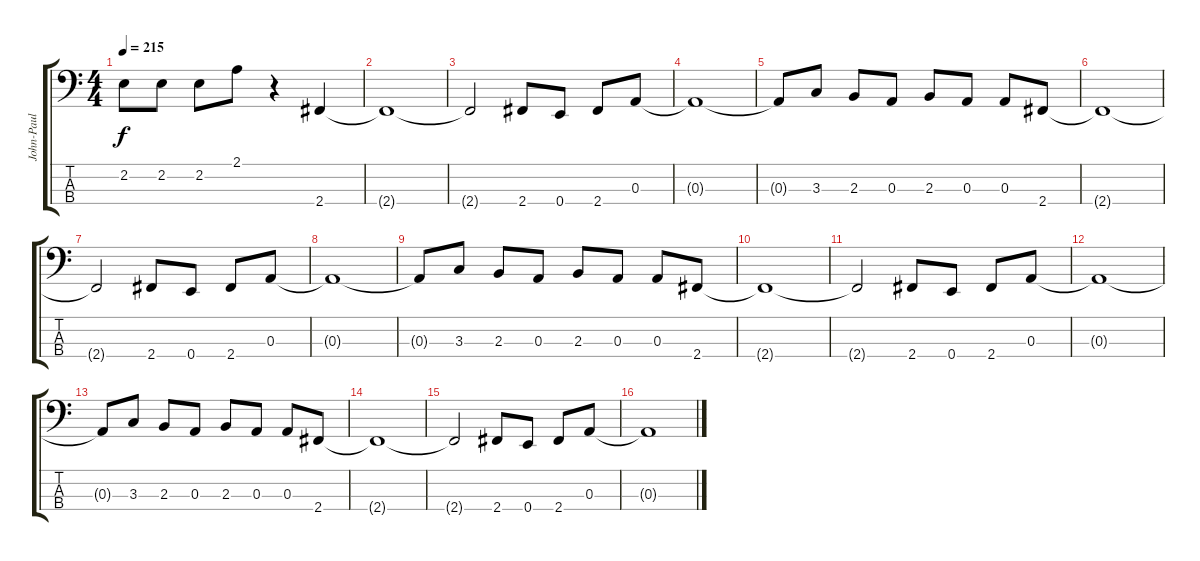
\track ("John-Paul Jones" "John-Paul ") {instrument electricbassfinger}
\staff {score tabs}
\tuning (G2 D2 A1 E1) {hide}
\ts (4 4)
\tempo 215
\clef f4
\ks c
2.2.8{dy f} 2.2.8 2.2.8 2.1.8 r.4 2.4.4 |
2.4{t}.1 |
2.4{t}.2 2.4.8 0.4.8 2.4.8 0.3.8 |
0.3{t}.1 |
0.3{t}.8 3.3.8 2.3.8 0.3.8 2.3.8 0.3.8 0.3.8 2.4.8 |
2.4{t}.1 |
2.4{t}.2 2.4.8 0.4.8 2.4.8 0.3.8 |
0.3{t}.1 |
0.3{t}.8 3.3.8 2.3.8 0.3.8 2.3.8 0.3.8 0.3.8 2.4.8 |
2.4{t}.1 |
2.4{t}.2 2.4.8 0.4.8 2.4.8 0.3.8 |
0.3{t}.1 |
0.3{t}.8 3.3.8 2.3.8 0.3.8 2.3.8 0.3.8 0.3.8 2.4.8 |
2.4{t}.1 |
2.4{t}.2 2.4.8 0.4.8 2.4.8 0.3.8 |
0.3{t}.1
